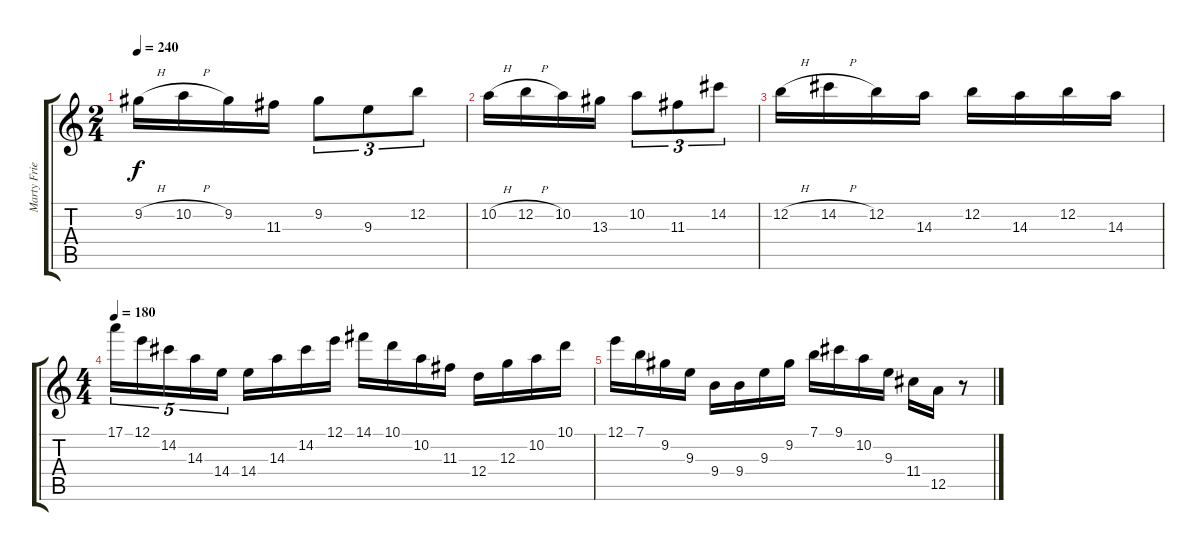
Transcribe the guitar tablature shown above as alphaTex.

\track ("Marty Friedman" "Marty Frie") {instrument distortionguitar}
\staff {score tabs}
\tuning (E4 B3 G3 D3 A2 E2) {hide}
\ts (2 4)
\tempo 240
\clef g2
\ks c
9.2{h}.16{dy f} 10.2{h}.16 9.2.16 11.3.16 9.2.8{tu (3 2)} 9.3.8{tu (3 2)} 12.2.8{tu (3 2)} |
10.2{h}.16 12.2{h}.16 10.2.16 13.3.16 10.2.8{tu (3 2)} 11.3.8{tu (3 2)} 14.2.8{tu (3 2)} |
12.2{h}.16 14.2{h}.16 12.2.16 14.3.16 12.2.16 14.3.16 12.2.16 14.3.16 |
\ts (4 4)
\tempo 180
17.1.16{tu (5 4)} 12.1.16{tu (5 4)} 14.2.16{tu (5 4)} 14.3.16{tu (5 4)} 14.4.16{tu (5 4)} 14.4.16 14.3.16 14.2.16 12.1.16 14.1.16 10.1.16 10.2.16 11.3.16 12.4.16 12.3.16 10.2.16 10.1.16 |
12.1.16 7.1.16 9.2.16 9.3.16 9.4.16 9.4.16 9.3.16 9.2.16 7.1.16 9.1.16 10.2.16 9.3.16 11.4.16 12.5.16 r.8
